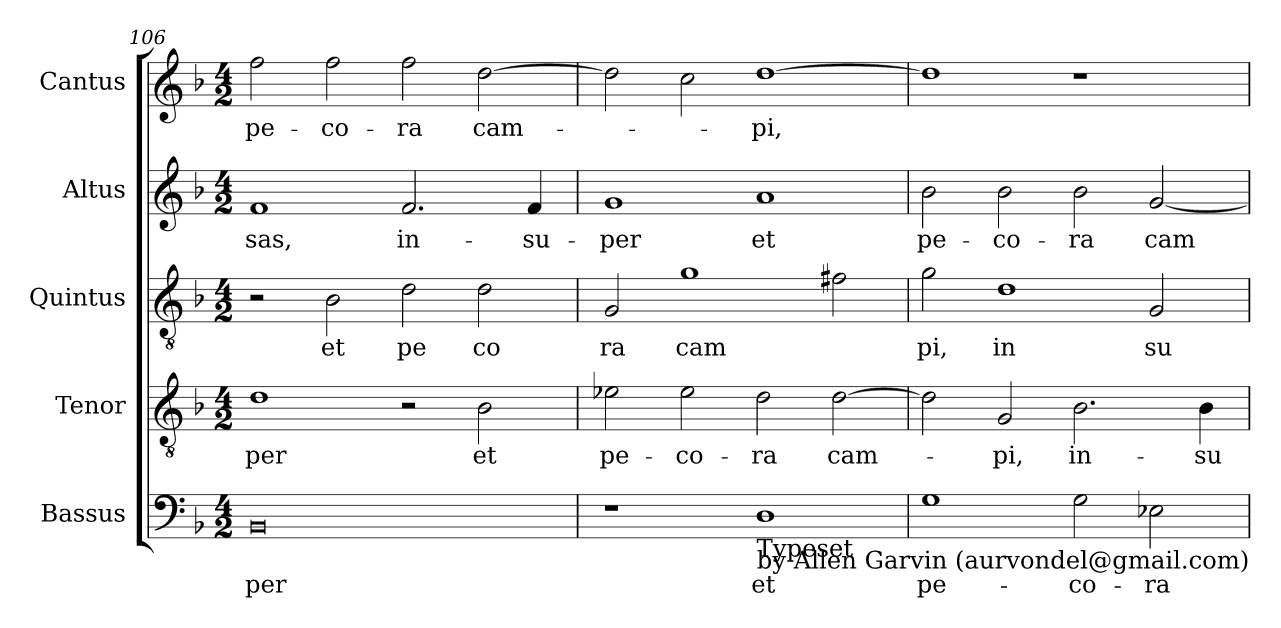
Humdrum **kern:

**kern	**text	**kern	**text	**kern	**text	**kern	**text	**kern	**text
*part5	*part5	*part4	*part4	*part3	*part3	*part2	*part2	*part1	*part1
*staff5	*staff5	*staff4	*staff4	*staff3	*staff3	*staff2	*staff2	*staff1	*staff1
*I"Bassus	*	*I"Tenor	*	*I"Quintus	*	*I"Altus	*	*I"Cantus	*
*I'Bassus	*	*I'Tenor	*	*I'Quintus	*	*I'Altus	*	*I'Cantus	*
!!LO:LB:g=z
*clefF4	*	*clefGv2	*	*clefGv2	*	*clefG2	*	*clefG2	*
*k[b-]	*	*k[b-]	*	*k[b-]	*	*k[b-]	*	*k[b-]	*
*F:	*	*F:	*	*F:	*	*F:	*	*F:	*
*M4/2	*	*M4/2	*	*M4/2	*	*M4/2	*	*M4/2	*
=106	=106	=106	=106	=106	=106	=106	=106	=106	=106
!	!LO:LY:b:cj	!	!LO:LY:b:cj	!	!	!	!LO:LY:b:cj	!	!LO:LY:b:cj
0BB-	-per	1d	-per	2r	.	1f	sas,	2ff\	pe-
!	!	!	!	!	!LO:LY:b:cj	!	!	!	!LO:LY:b:cj
.	.	.	.	2B-\	et	.	.	2ff\	-co-
!	!	!	!	!	!LO:LY:b:cj	!	!LO:LY:b:cj	!	!LO:LY:b:cj
.	.	2r	.	2d\	pe	2.f/	in-	2ff\	-ra
!	!	!	!LO:LY:b:cj	!	!LO:LY:b:cj	!	!	!	!LO:LY:b
.	.	2B-\	et	2d\	co	.	.	[>2dd\	cam-
!	!	!	!	!	!	!	!LO:LY:b:cj	!	!
.	.	.	.	.	.	4f/	-su-	.	.
=107	=107	=107	=107	=107	=107	=107	=107	=107	=107
!	!	!	!LO:LY:b:cj	!	!LO:LY:b:cj	!	!LO:LY:b:cj	!	!
1r	.	2e-X\	pe-	2G/	ra	1g	-per	2dd\]	.
!	!	!	!LO:LY:b:cj	!	!LO:LY:b	!	!	!	!
.	.	2e-\	-co-	1g	cam	.	.	2cc\	.
!LO:TX:b:t=Typeset	!	!	!	!	!	!	!	!	!
!	!LO:LY:b:cj	!	!LO:LY:b:cj	!	!	!	!LO:LY:b:cj	!	!LO:LY:b:cj
1D	et	2d\	-ra	.	.	1a	et	[>1dd	-pi,
!	!	!	!LO:LY:b	!	!	!	!	!	!
.	.	[>2d\	cam-	2f#\	.	.	.	.	.
=108	=108	=108	=108	=108	=108	=108	=108	=108	=108
!	!LO:LY:b:cj	!	!	!	!LO:LY:b:cj	!	!LO:LY:b:cj	!	!
1G	pe-	2d\]	.	2g\	pi,	2b-\	pe-	1dd]	.
!	!	!	!LO:LY:b:cj	!	!LO:LY:b:cj	!	!LO:LY:b:cj	!	!
.	.	2G/	-pi,	1d	in	2b-\	-co-	.	.
!	!LO:LY:b:cj	!	!LO:LY:b:cj	!	!	!	!LO:LY:b:cj	!	!
2G\	-co-	2.B-\	in-	.	.	2b-\	-ra	1r	.
!	!LO:LY:b:cj	!	!	!	!LO:LY:b:cj	!	!LO:LY:b	!	!
2E-X\	-ra	.	.	2G/	su	[<2g/	cam-	.	.
!	!	!	!LO:LY:b:cj	!	!	!	!	!	!
.	.	4B-\	-su-	.	.	.	.	.	.
!LO:TX:b:t=by Allen Garvin (aurvondel@gmail.com)	!	!	!	!	!	!	!	!	!
=	=	=	=	=	=	=	=	=	=
*-	*-	*-	*-	*-	*-	*-	*-	*-	*-
